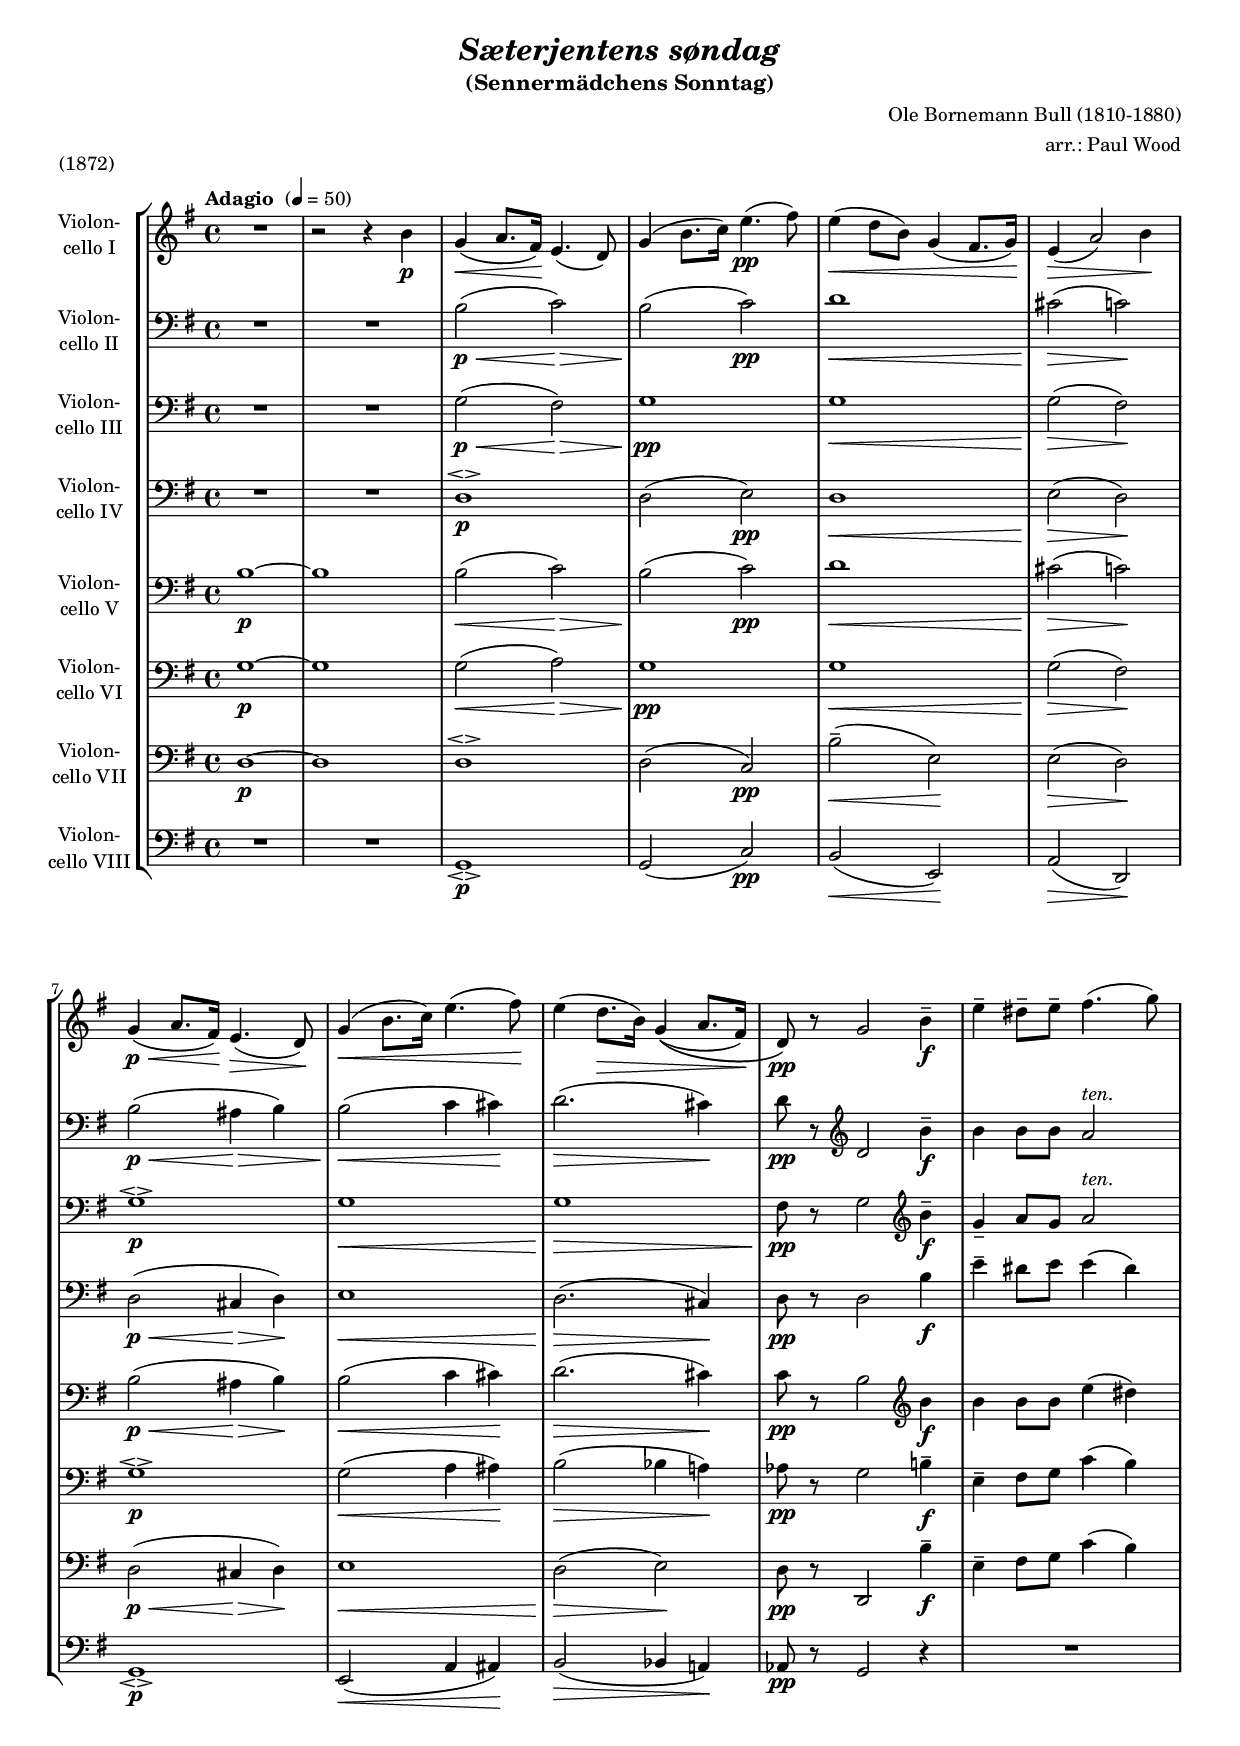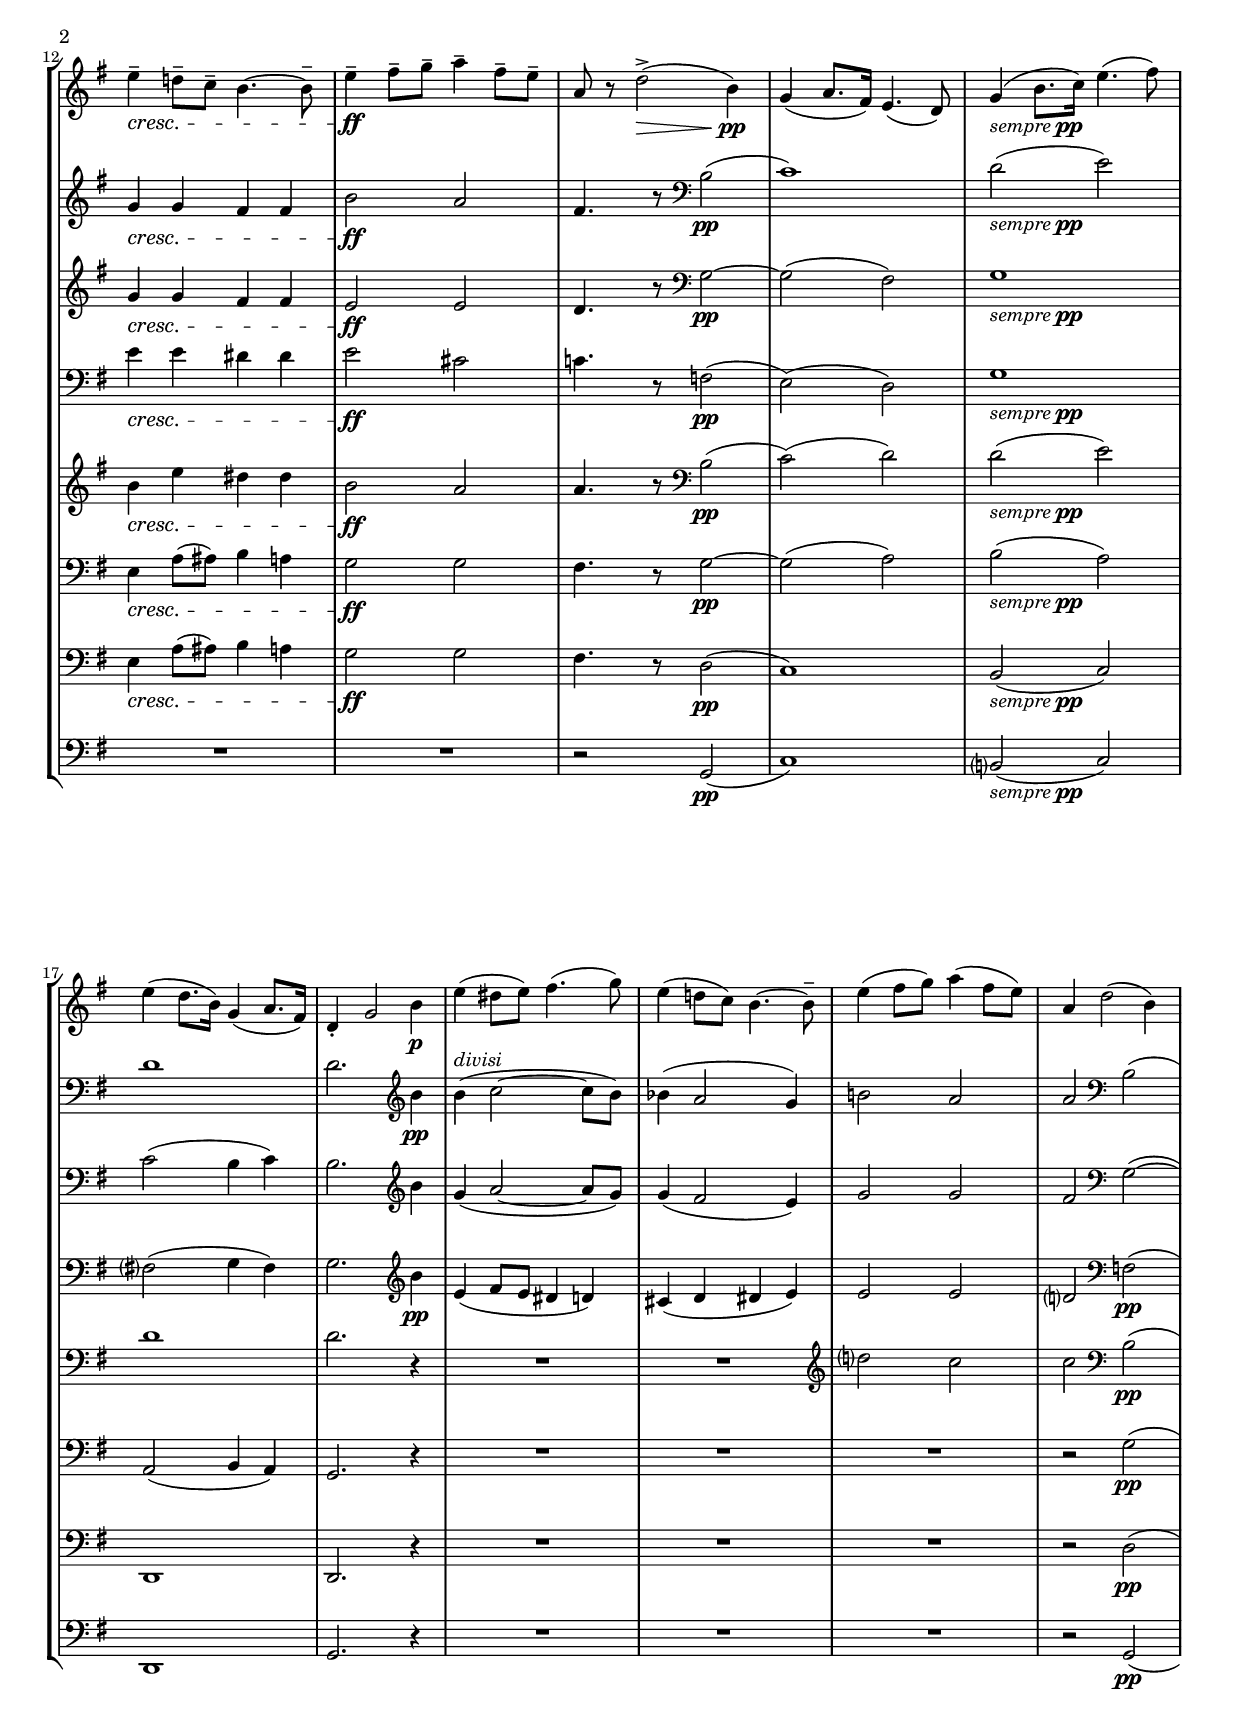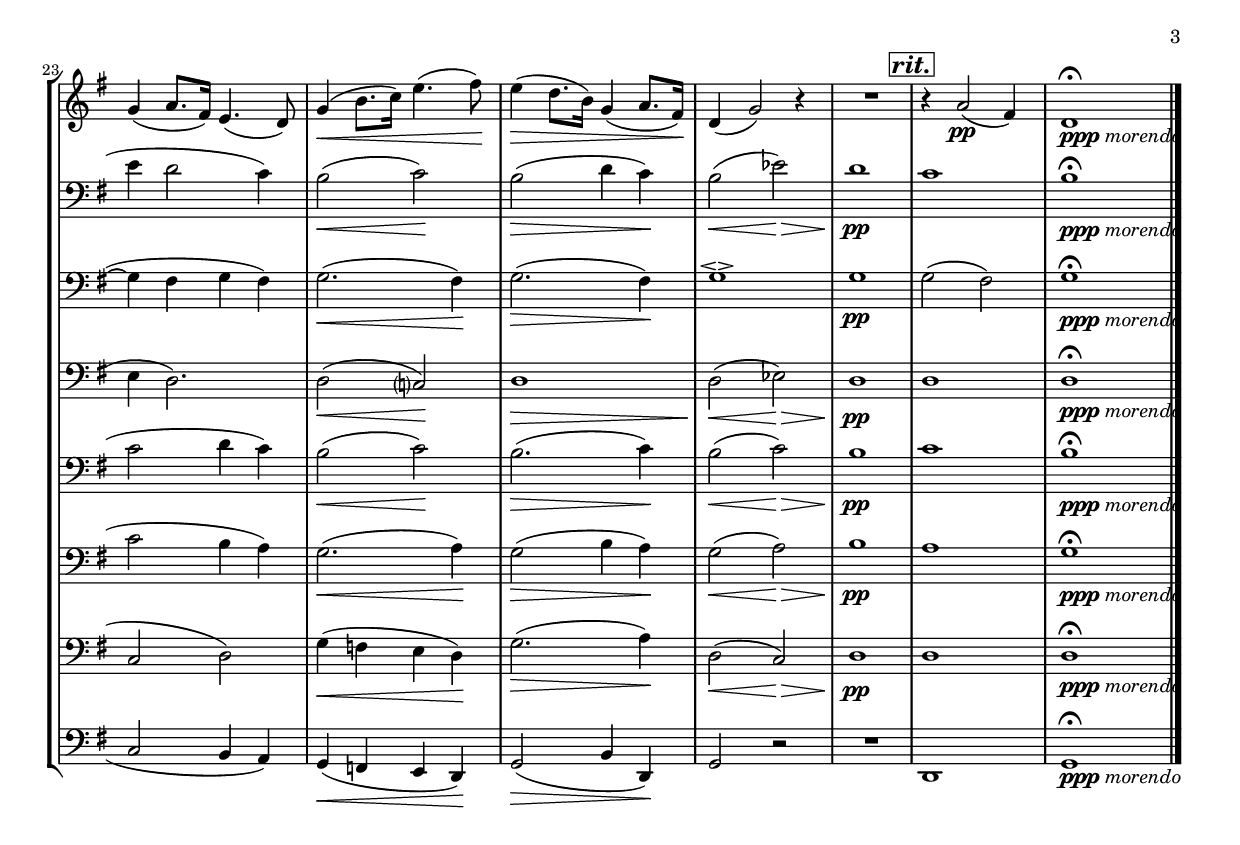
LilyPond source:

\version "2.14.2"
\include "deutsch.ly"

#(set-global-staff-size 16.8)

\header {
  title     = \markup \bold \italic "Sæterjentens søndag"
  subtitle  = "(Sennermädchens Sonntag)"
  composer  = "Ole Bornemann Bull (1810-1880)"
  arranger  = "arr.: Paul Wood"
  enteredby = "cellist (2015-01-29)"
  piece     = "(1872)"
}

voiceconsts = {
  \key g \major
  \time 4/4
  \clef "bass"
  \tempo "Adagio " 4=50
  %\numericTimeSignature
  \compressFullBarRests
%  \set tupletSpannerDuration = #(ly:make-moment 1 4)
  % Set default beaming for all staves
%  \set Timing.beamExceptions = #'()
%  \set Timing.baseMoment     = #(ly:make-moment 1 4)
%  \set Timing.beatStructure  = #'(1 1 1 1)
}

mihi = "clarinet"
mist = "string ensemble 1"
miba = "drawbar organ"
mikl = "acoustic grand"

div  = \markup \italic "divisi"
pppm = \markup { \dynamic ppp \italic "morendo" }
rit  = \mark \markup \bold \italic \box "rit."
sepp = \markup { \italic "sempre" \dynamic pp }
ten  = \markup \italic "ten."

va = \relative c'' {
  \voiceconsts
  \clef "treble"

  R1
  r2 r4 h4\p
  g(\< a8. fis16)\! e4.( d8)\!
  g4( h8. c16) e4.(\pp fis8)
  e4(\< d8 h) g4( fis8. g16)\!

  e4(\> a2) h4\!
  g(\p\< a8. fis16)\! e4.(\> d8)\!
  g4(\< h8. c16) e4.( fis8)\!
  e4( d8.\> h16) g4\(( a8. fis16)\!

  d8\)\pp r g2 h4--\f
  e-- dis8-- e-- fis4.( g8)
  e4--\cresc d!8-- c-- h4.~ h8--
  e4--\ff fis8-- g-- a4-- fis8-- e--

  a, r d2(->\> h4)\!\pp
  g( a8. fis16) e4.( d8)
  g4(_\sepp h8. c16) e4.( fis8)
  e4( d8. h16) g4( a8. fis16)

  d4-. g2 h4\p
  e( dis8 e) fis4.( g8)
  e4( d!8 c) h4.~ h8--
  e4( fis8 g) a4( fis8 e)

  a,4 d2( h4)
  g( a8. fis16) e4.( d8)
  g4(\< h8. c16) e4.( fis8)\!
  e4(\> d8. h16) g4( a8. fis16)\!

  d4( g2) r4
  R1 \rit
  r4 a2(\pp fis4)
  d1\fermata_\pppm \bar "|."
}

vb = \relative c' {
  \voiceconsts

  R1*2
  h2(\p\< c)\!\>
  h(\! c)\pp
  d1\<
  cis2(\!\> c)\!
  h(\p\< ais4\!\> h)

  h2(\!\< c4 cis)\!
  d2.(\> cis4)\!
  d8\pp r \clef "treble" d2 h'4--\f
  h h8 h a2^\ten
  g4\cresc g fis fis

  h2\ff a
  fis4. r8 \clef "bass" h,2(\pp
  c1)
  d2(_\sepp e)
  d1
  d2. \clef "treble" h'4\pp
  h(^\div c2~ c8 h)

  b4( a2 g4)
  h!2 a
  a \clef "bass" h,(
  e4 d2 c4)
  h2(\< c)\!

  h(\> d4 c)\!
  h2(\< es)\!\>
  d1\!\pp \rit
  c
  h\fermata_\pppm \bar "|."
}

vc = \relative c' {
  \voiceconsts

  R1*2
  g2(\p\< fis)\!\>
  g1\!\pp
  g\<
  g2(\!\> fis)\!

  g1\p\espressivo
  g\<
  g\!\>
  fis8\!\pp r g2 \clef "treble" h'4--\f
  g-- a8 g a2^\ten
  g4\cresc g fis fis

  e2\ff e

  d4. r8 \clef "bass" g,2~\pp
  g( fis)
  g1_\sepp
  c2( h4 c)
  h2. \clef "treble" h'4
  g( a2~ a8 g)

  g4( fis2 e4)
  g2 g
  fis \clef "bass" g,(~
  g4 fis g fis)

  g2.(\< fis4)\!
  g2.(\> fis4)\!
  g1\espressivo
  g\pp \rit
  g2( fis)
  g1\fermata_\pppm \bar "|."
}

vd = \relative c {
  \voiceconsts

  R1*2
  d1\p\espressivo
  d2( e)\pp
  d1\<
  e2(\!\> d)\!
  d(\p\< cis4\!\> d)\!

  e1\<
  d2.(\!\> cis4)\!
  d8\pp r d2 h'4\f
  e-- dis8 e e4( dis)
  e\cresc e dis dis

  e2\ff cis
  c!4. r8 f,2(\pp
  e)( d)
  g1_\sepp

  fis?2( g4 fis)
  g2. \clef "treble" h'4\pp
  e,( fis8 e dis4 d)
  cis( d dis e)

  e2 e
  d? \clef "bass" f,(\pp
  e4 d2.)
  d2(\< c?)\!

  d1\>
  d2(\!\< es)\!\>
  d1\!\pp \rit
  d
  d\fermata_\pppm \bar "|."
}

ve = \relative c' {
  \voiceconsts

  h1~\p
  h
  h2(\< c)\!\>
  h(\! c)\pp
  d1\<
  cis2(\!\> c)\!

  h(\p\< ais4\!\> h)\!
  h2(\< c4 cis)\!
  d2.(\> cis4)\!
  c8\pp r h2 \clef "treble" h'4\f
  h h8 h e4( dis)

  h\cresc e dis dis
  h2\ff a
  a4. r8 \clef "bass" h,2(\pp
  c)( d)

  d(_\sepp e)
  d1
  d2. r4
  R1*2 \clef "treble" 
  d'?2 c

  c \clef "bass" h,(\pp
  c d4 c)
  h2(\< c)\!
  h2.(\> c4)\!

  h2(\< c)\!\>
  h1\!\pp \rit
  c
  h\fermata_\pppm \bar "|."
}

vf = \relative c' {
  \voiceconsts

  g1~\p
  g
  g2(\< a)\!\>
  g1\!\pp
  g\<
  g2(\!\> fis)\!
  g1\p\espressivo

  g2(\< a4 ais)\!
  h2(\> b4 a!)\!
  as8\pp r g2 h!4--\f
  e,-- fis8 g c4( h)

  e,\cresc a8( ais) h4 a
  g2\ff g
  fis4. r8 g2~\pp
  g( a)

  h(_\sepp a)
  a,( h4 a)
  g2. r4
  R1*3

  r2 g'(\pp
  c h4 a)
  g2.(\< a4)\!
  g2(\> h4 a)\!

  g2(\< a)\!\>
  h1\!\pp \rit
  a
  g\fermata_\pppm \bar "|."
}

vg = \relative c {
  \voiceconsts

  d1~\p
  d
  d\espressivo
  d2( c)\pp
  h'(--\< e,)\!
  e(\> d)\!

  d(\p\< cis4\!\> d)\!
  e1\<
  d2(\!\> e)\!
  d8\pp r d,2 h''4--\f
  e,-- fis8 g c4( h)

  e,\cresc a8( ais) h4 a
  g2\ff g
  fis4. r8 d2(\pp

  c1)
  h2(_\sepp c)
  d,1
  d2. r4
  R1*3

  r2 d'(\pp
  c d)
  g4(\< f e d)\!
  g2.(\> a4)\!

  d,2(\< c)\!\>
  d1\!\pp \rit
  d
  d\fermata_\pppm \bar "|."
}

vh = \relative c {
  \voiceconsts

  R1*2
  g1\p\espressivo
  g2( c)\pp
  h(\< e,)\!
  a(\> d,)\!

  g1\p\espressivo
  e2(\< a4 ais)\!
  h2(\> b4 a!)\!
  as8\pp r g2 r4

  R1*3

  r2 g(\pp
  c1)
  h?2(_\sepp c)
  d,1
  g2. r4

  R1*3
  r2 g(\pp
  c h4 a)
  g(\< f e d)\!

  g2(\> h4 d,)\!
  g2 r
  R1 \rit
  d
  g\fermata_\pppm \bar "|."
}


music = \new StaffGroup <<
      \new Staff {
        \set Staff.midiInstrument = \mist
        \set Staff.instrumentName = \markup \center-column { "Violon-" "cello I" }
        \transpose g g { \va }
      }

      \new Staff {
        \set Staff.midiInstrument = \mist
        \set Staff.instrumentName = \markup \center-column { "Violon-" "cello II" }
        \transpose g g { \vb }
      }

      \new Staff {
        \set Staff.midiInstrument = \mist
        \set Staff.instrumentName = \markup \center-column { "Violon-" "cello III" }
        \transpose g g { \vc }
      }

      \new Staff {
        \set Staff.midiInstrument = \mist
        \set Staff.instrumentName = \markup \center-column { "Violon-" "cello IV" }
        \transpose g g { \vd }
      }

      \new Staff {
        \set Staff.midiInstrument = \mist
        \set Staff.instrumentName = \markup \center-column { "Violon-" "cello V" }
        \transpose g g { \ve }
      }

      \new Staff {
        \set Staff.midiInstrument = \miba
        \set Staff.instrumentName = \markup \center-column { "Violon-" "cello VI" }
        \transpose g g { \vf }
      }

      \new Staff {
        \set Staff.midiInstrument = \miba
        \set Staff.instrumentName = \markup \center-column { "Violon-" "cello VII" }
        \transpose g g { \vg }
      }

      \new Staff {
        \set Staff.midiInstrument = \miba
        \set Staff.instrumentName = \markup \center-column { "Violon-" "cello VIII" }
        \transpose g g { \vh }
      }
>>

\book {
  \score {
   \music
    \layout {}
  }

  \score {
    \unfoldRepeats \music

    \midi {
      \context {
        \Score
      }
    }
  }
}
